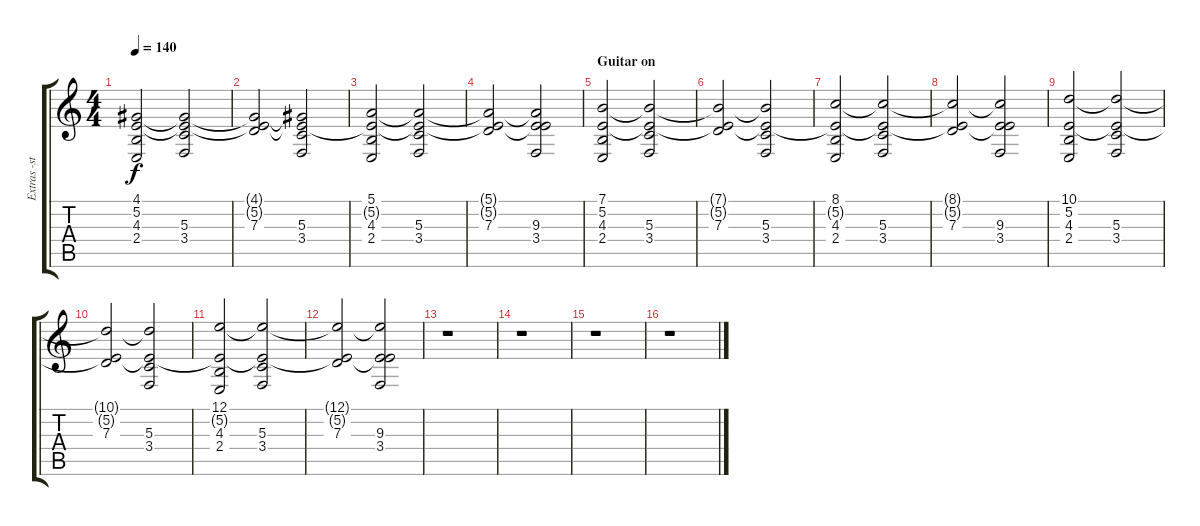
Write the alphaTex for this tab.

\track ("Extras -strings - guitar" "Extras -st") {instrument choiraahs}
\staff {score tabs}
\tuning (E4 B3 G3 D3 A2 E2) {hide}
\ts (4 4)
\tempo 140
\clef g2
\ks c
(4.1 5.2 4.3 2.4).2{dy f volume 11 instrument choiraahs} (4.1{t} 5.2{t} 5.3 3.4).2 |
(4.1{t} 5.2{t} 7.3).2 (4.1{t} 5.2{t} 5.3 3.4).2 |
(5.1 5.2{t} 4.3 2.4).2 (5.1{t} 5.2{t} 5.3 3.4).2 |
(5.1{t} 5.2{t} 7.3).2 (5.1{t} 5.2{t} 9.3 3.4).2 |
\section ("" "Guitar on")
(7.1 5.2 4.3 2.4).2 (7.1{t} 5.2{t} 5.3 3.4).2 |
(7.1{t} 5.2{t} 7.3).2 (7.1{t} 5.2{t} 5.3 3.4).2 |
(8.1 5.2{t} 4.3 2.4).2 (8.1{t} 5.2{t} 5.3 3.4).2 |
(8.1{t} 5.2{t} 7.3).2 (8.1{t} 5.2{t} 9.3 3.4).2 |
(10.1 5.2 4.3 2.4).2 (10.1{t} 5.2{t} 5.3 3.4).2 |
(10.1{t} 5.2{t} 7.3).2 (10.1{t} 5.2{t} 5.3 3.4).2 |
(12.1 5.2{t} 4.3 2.4).2 (12.1{t} 5.2{t} 5.3 3.4).2 |
(12.1{t} 5.2{t} 7.3).2 (12.1{t} 5.2{t} 9.3 3.4).2 |
r.1 |
r.1 |
r.1 |
r.1
